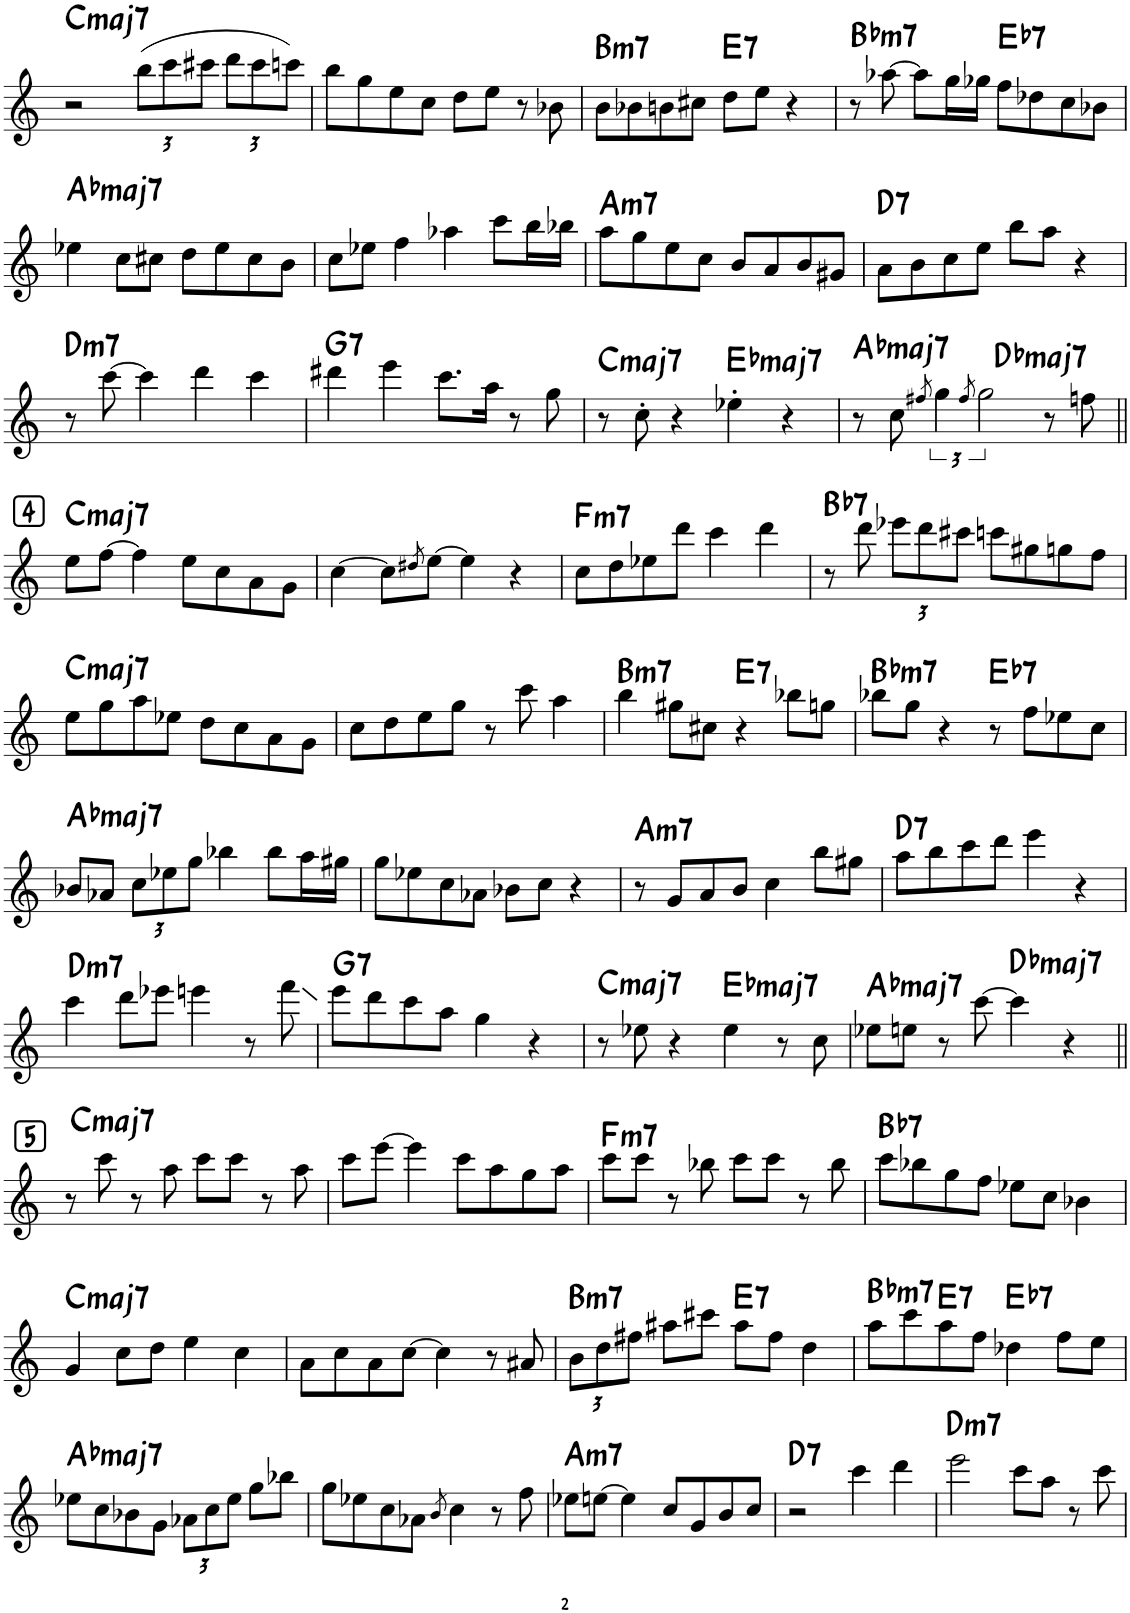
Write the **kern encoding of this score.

**kern	**harte
*part1	*part1
*staff1	*
*I"Piano	*
*I'Pno.	*
!!LO:PB:g=z
*clefG2	*
*k[]	*
*M4/4	*
=37	=37
!	!LO:H:kt=maj7
2r	C:maj7
*Xbrackettup	*
(12bb\L	.
12ccc\	.
12ccc#X\J	.
12ddd\L	.
12ccc#\	.
12cccn\J)	.
=38	=38
8bb\L	.
8gg\	.
8ee\	.
8cc\J	.
8dd\L	.
8ee\J	.
8r	.
8b-X\	.
=39	=39
!	!LO:H:kt=m7
8b\L	B:min7
8b-X\	.
8bn\	.
8cc#X\J	.
!	!LO:H:kt=7
8dd\L	E:7
8ee\J	.
4r	.
=40	=40
!	!LO:H:kt=m7
8r	Bb:min7
[8aa-X\	.
8aa-\L]	.
16gg\L	.
16gg-X\JJ	.
!	!LO:H:kt=7
8ff\L	Eb:7
8dd-X\	.
8cc\	.
8b-X\J	.
!!LO:LB:g=z
=41	=41
!	!LO:H:kt=maj7
4ee-X\	Ab:maj7
8cc\L	.
8cc#X\J	.
8dd\L	.
8ee-\	.
8cc#\	.
8b\J	.
=42	=42
8cc\L	.
8ee-X\J	.
4ff\	.
4aa-X\	.
8ccc\L	.
16bb\L	.
16bb-X\JJ	.
=43	=43
!	!LO:H:kt=m7
8aa\L	A:min7
8gg\	.
8ee\	.
8cc\J	.
8b/L	.
8a/	.
8b/	.
8g#X/J	.
=44	=44
!	!LO:H:kt=7
8a\L	D:7
8b\	.
8cc\	.
8ee\J	.
8bb\L	.
8aa\J	.
4r	.
!!LO:LB:g=z
=45	=45
!	!LO:H:kt=m7
8r	D:min7
[8ccc\	.
4ccc\]	.
4ddd\	.
4ccc\	.
=46	=46
!	!LO:H:kt=7
4ddd#X\	G:7
4eee\	.
8.ccc\L	.
16aa\Jk	.
8r	.
8gg\	.
=47	=47
!	!LO:H:kt=maj7
8r	C:maj7
8cc'\	.
4r	.
!	!LO:H:kt=maj7
4ee-X'\	Eb:maj7
4r	.
=48	=48
!	!LO:H:kt=maj7
*^	*
8r	2ryy	Ab:maj7
8cc\	.	.
8qff#X/	.	.
*brackettup	*	*
6gg\	.	.
8qff#/	.	.
3gg\	.	.
!	!	!LO:H:kt=maj7
.	2ryy	Db:maj7
8r	.	.
8ffn\	.	.
!!LO:LB:g=z	!!
!!LO:REH:place=s1:a:rj:fs=14:t=4	!!
=49||	=49||	=49||
!	!	!LO:H:kt=maj7
*v	*v	*
8ee\L	C:maj7
[8ff\J	.
4ff\]	.
8ee\L	.
8cc\	.
8a\	.
8g\J	.
=50	=50
[4cc\	.
8cc\L]	.
8qdd#X/	.
[8ee\J	.
4ee\]	.
4r	.
=51	=51
!	!LO:H:kt=m7
8cc\L	F:min7
8dd\	.
8ee-X\	.
8ddd\J	.
4ccc\	.
4ddd\	.
=52	=52
!	!LO:H:kt=7
8r	Bb:7
8ddd\	.
*Xbrackettup	*
12eee-X\L	.
12ddd\	.
12ccc#X\J	.
8cccn\L	.
8gg#X\	.
8ggn\	.
8ff\J	.
!!LO:LB:g=z
=53	=53
!	!LO:H:kt=maj7
8ee\L	C:maj7
8gg\	.
8aa\	.
8ee-X\J	.
8dd\L	.
8cc\	.
8a\	.
8g\J	.
=54	=54
8cc\L	.
8dd\	.
8ee\	.
8gg\J	.
8r	.
8ccc\	.
4aa\	.
=55	=55
!	!LO:H:kt=m7
4bb\	B:min7
8gg#X\L	.
8cc#X\J	.
!	!LO:H:kt=7
4r	E:7
8bb-X\L	.
8ggn\J	.
=56	=56
!	!LO:H:kt=m7
8bb-X\L	Bb:min7
8gg\J	.
4r	.
!	!LO:H:kt=7
8r	Eb:7
8ff\L	.
8ee-X\	.
8cc\J	.
!!LO:LB:g=z
=57	=57
!	!LO:H:kt=maj7
8b-X/L	Ab:maj7
8a-X/J	.
12cc\L	.
12ee-X\	.
12gg\J	.
4bb-X\	.
8bb-\L	.
16aa\L	.
16gg#X\JJ	.
=58	=58
8gg\L	.
8ee-X\	.
8cc\	.
8a-X\J	.
8b-X\L	.
8cc\J	.
4r	.
=59	=59
!	!LO:H:kt=m7
8r	A:min7
8g/L	.
8a/	.
8b/J	.
4cc\	.
8bb\L	.
8gg#X\J	.
=60	=60
!	!LO:H:kt=7
8aa\L	D:7
8bb\	.
8ccc\	.
8ddd\J	.
4eee\	.
4r	.
!!LO:LB:g=z
=61	=61
!	!LO:H:kt=m7
4ccc\	D:min7
8ddd\L	.
8eee-X\J	.
4eeen\	.
8r	.
8fff\	.
=62	=62
!	!LO:H:kt=7
8eee\L	G:7
8ddd\	.
8ccc\	.
8aa\J	.
4gg\	.
4r	.
=63	=63
!	!LO:H:kt=maj7
8r	C:maj7
8ee-X\	.
4r	.
!	!LO:H:kt=maj7
4ee-\	Eb:maj7
8r	.
8cc\	.
=64	=64
!	!LO:H:kt=maj7
8ee-X\L	Ab:maj7
8een\J	.
8r	.
[8ccc\	.
!	!LO:H:kt=maj7
4ccc\]	Db:maj7
4r	.
!!LO:LB:g=z
!!LO:REH:place=s1:a:rj:fs=14:t=5
=65||	=65||
!	!LO:H:kt=maj7
8r	C:maj7
8ccc\	.
8r	.
8aa\	.
8ccc\L	.
8ccc\J	.
8r	.
8aa\	.
=66	=66
8ccc\L	.
[8eee\J	.
4eee\]	.
8ccc\L	.
8aa\	.
8gg\	.
8aa\J	.
=67	=67
!	!LO:H:kt=m7
8ccc\L	F:min7
8ccc\J	.
8r	.
8bb-X\	.
8ccc\L	.
8ccc\J	.
8r	.
8bb-\	.
=68	=68
!	!LO:H:kt=7
8ccc\L	Bb:7
8bb-X\	.
8gg\	.
8ff\J	.
8ee-X\L	.
8cc\J	.
4b-X\	.
!!LO:LB:g=z
=69	=69
!	!LO:H:kt=maj7
4g/	C:maj7
8cc\L	.
8dd\J	.
4ee\	.
4cc\	.
=70	=70
8a\L	.
8cc\	.
8a\	.
[8cc\J	.
4cc\]	.
8r	.
8a#X/	.
=71	=71
!	!LO:H:kt=m7
12b\L	B:min7
12dd\	.
12ff#X\J	.
8aa#X\L	.
8ccc#X\J	.
!	!LO:H:kt=7
8aa#\L	E:7
8ff#\J	.
4dd\	.
=72	=72
!	!LO:H:kt=m7
8aa\L	Bb:min7
8ccc\	.
!	!LO:H:kt=7
8aa\	E:7
8ff\J	.
!	!LO:H:kt=7
4dd-X\	Eb:7
8ff\L	.
8ee\J	.
!!LO:LB:g=z
=73	=73
!	!LO:H:kt=maj7
8ee-X\L	Ab:maj7
8cc\	.
8b-X\	.
8g\J	.
12a-X\L	.
12cc\	.
12ee-\J	.
8gg\L	.
8bb-X\J	.
=74	=74
8gg\L	.
8ee-X\	.
8cc\	.
8a-X\J	.
8qb/	.
4cc\	.
8r	.
8ff\	.
=75	=75
!	!LO:H:kt=m7
8ee-X\L	A:min7
[8een\J	.
4ee\]	.
8cc/L	.
8g/	.
8b/	.
8cc/J	.
=76	=76
!	!LO:H:kt=7
2r	D:7
4ccc\	.
4ddd\	.
=77	=77
!	!LO:H:kt=m7
2eee\	D:min7
8ccc\L	.
8aa\J	.
8r	.
8ccc\	.
=	=
*-	*-
